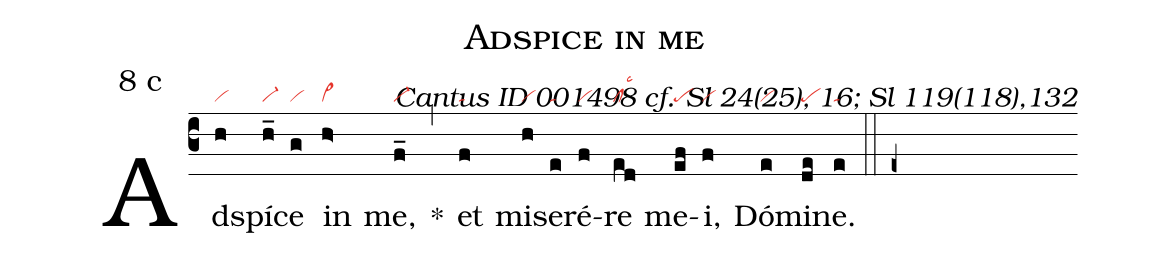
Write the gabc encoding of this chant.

name: Adspice in me;
mode: 8;
mode-differentia: c;
commentary: Cantus ID 001498 cf. Sl 24(25), 16; Sl 119(118),132;
nabc-lines: 1;
%%
(c3)

Ad(h|vi)spí(h_|vi-)ce(g|vi) in(h>|vi>) me,(f_|vi-) *(,) et(f|ta) mi(h|vi)se(e|ta)ré(f|vi)re(ed|cllsc3) me(ef|pe)i,(f|vi) Dó(e|vi)mi(de|pe)ne.(e|ta) (::e+)
